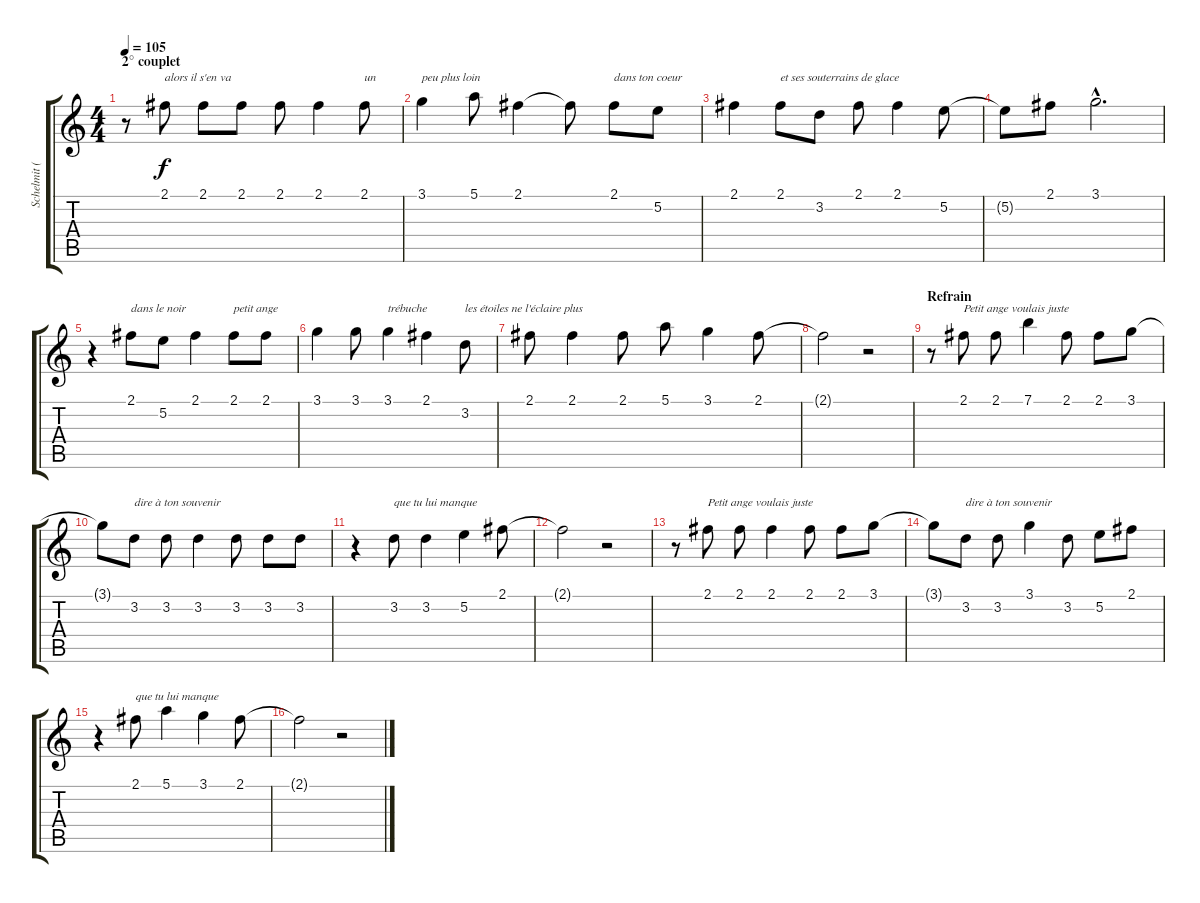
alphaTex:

\track ("Schelmit (voix)" "Schelmit (") {instrument electricguitarjazz}
\staff {score tabs}
\tuning (E4 B3 G3 D3 A2 E2) {hide}
\ts (4 4)
\section ("" "2° couplet")
\tempo 105
\clef g2
\ks c
r.8{dy f} 2.1.8{txt "alors il s'en va"} 2.1.8 2.1.8 2.1.8 2.1.4 2.1.8{txt "un"} |
3.1.4{txt "peu plus loin"} 5.1.8 2.1.4 2.1{t}.8 2.1.8{txt "dans ton coeur"} 5.2.8 |
2.1.4 2.1.8{txt "et ses souterrains de glace"} 3.2.8 2.1.8 2.1.4 5.2.8 |
5.2{t}.8 2.1.8 3.1{hac}.2{d} |
r.4 2.1.8{txt "dans le noir"} 5.2.8 2.1.4 2.1.8{txt "petit ange"} 2.1.8 |
3.1.4 3.1.8 3.1.4{txt "trébuche"} 2.1.4 3.2.8{txt "les étoiles ne l'éclaire plus"} |
2.1.8 2.1.4 2.1.8 5.1.8 3.1.4 2.1.8 |
2.1{t}.2 r.2 |
\section ("" "Refrain")
r.8 2.1.8{txt "Petit ange voulais juste"} 2.1.8 7.1.4 2.1.8 2.1.8 3.1.8 |
3.1{t}.8 3.2.8{txt "dire à ton souvenir"} 3.2.8 3.2.4 3.2.8 3.2.8 3.2.8 |
r.4 3.2.8{txt "que tu lui manque"} 3.2.4 5.2.4 2.1.8 |
2.1{t}.2 r.2 |
r.8 2.1.8{txt "Petit ange voulais juste"} 2.1.8 2.1.4 2.1.8 2.1.8 3.1.8 |
3.1{t}.8 3.2.8{txt "dire à ton souvenir"} 3.2.8 3.1.4 3.2.8 5.2.8 2.1.8 |
r.4 2.1.8{txt "que tu lui manque"} 5.1.4 3.1.4 2.1.8 |
2.1{t}.2 r.2
